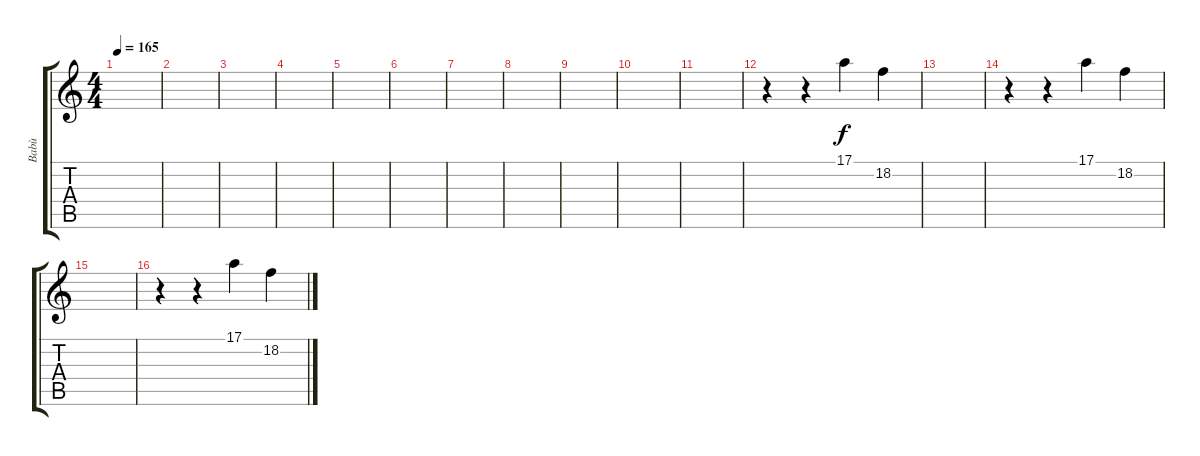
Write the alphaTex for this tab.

\track ("Babù" "Babù") {instrument electricgrandpiano}
\staff {score tabs}
\tuning (E4 B3 G3 D3 A2 E2) {hide}
\ts (4 4)
\tempo 165
\clef g2
\ks c
|
|
|
|
|
|
|
|
|
|
|
r.4 r.4 17.1.4 18.2.4 |
|
r.4 r.4 17.1.4 18.2.4 |
|
r.4 r.4 17.1.4 18.2.4
